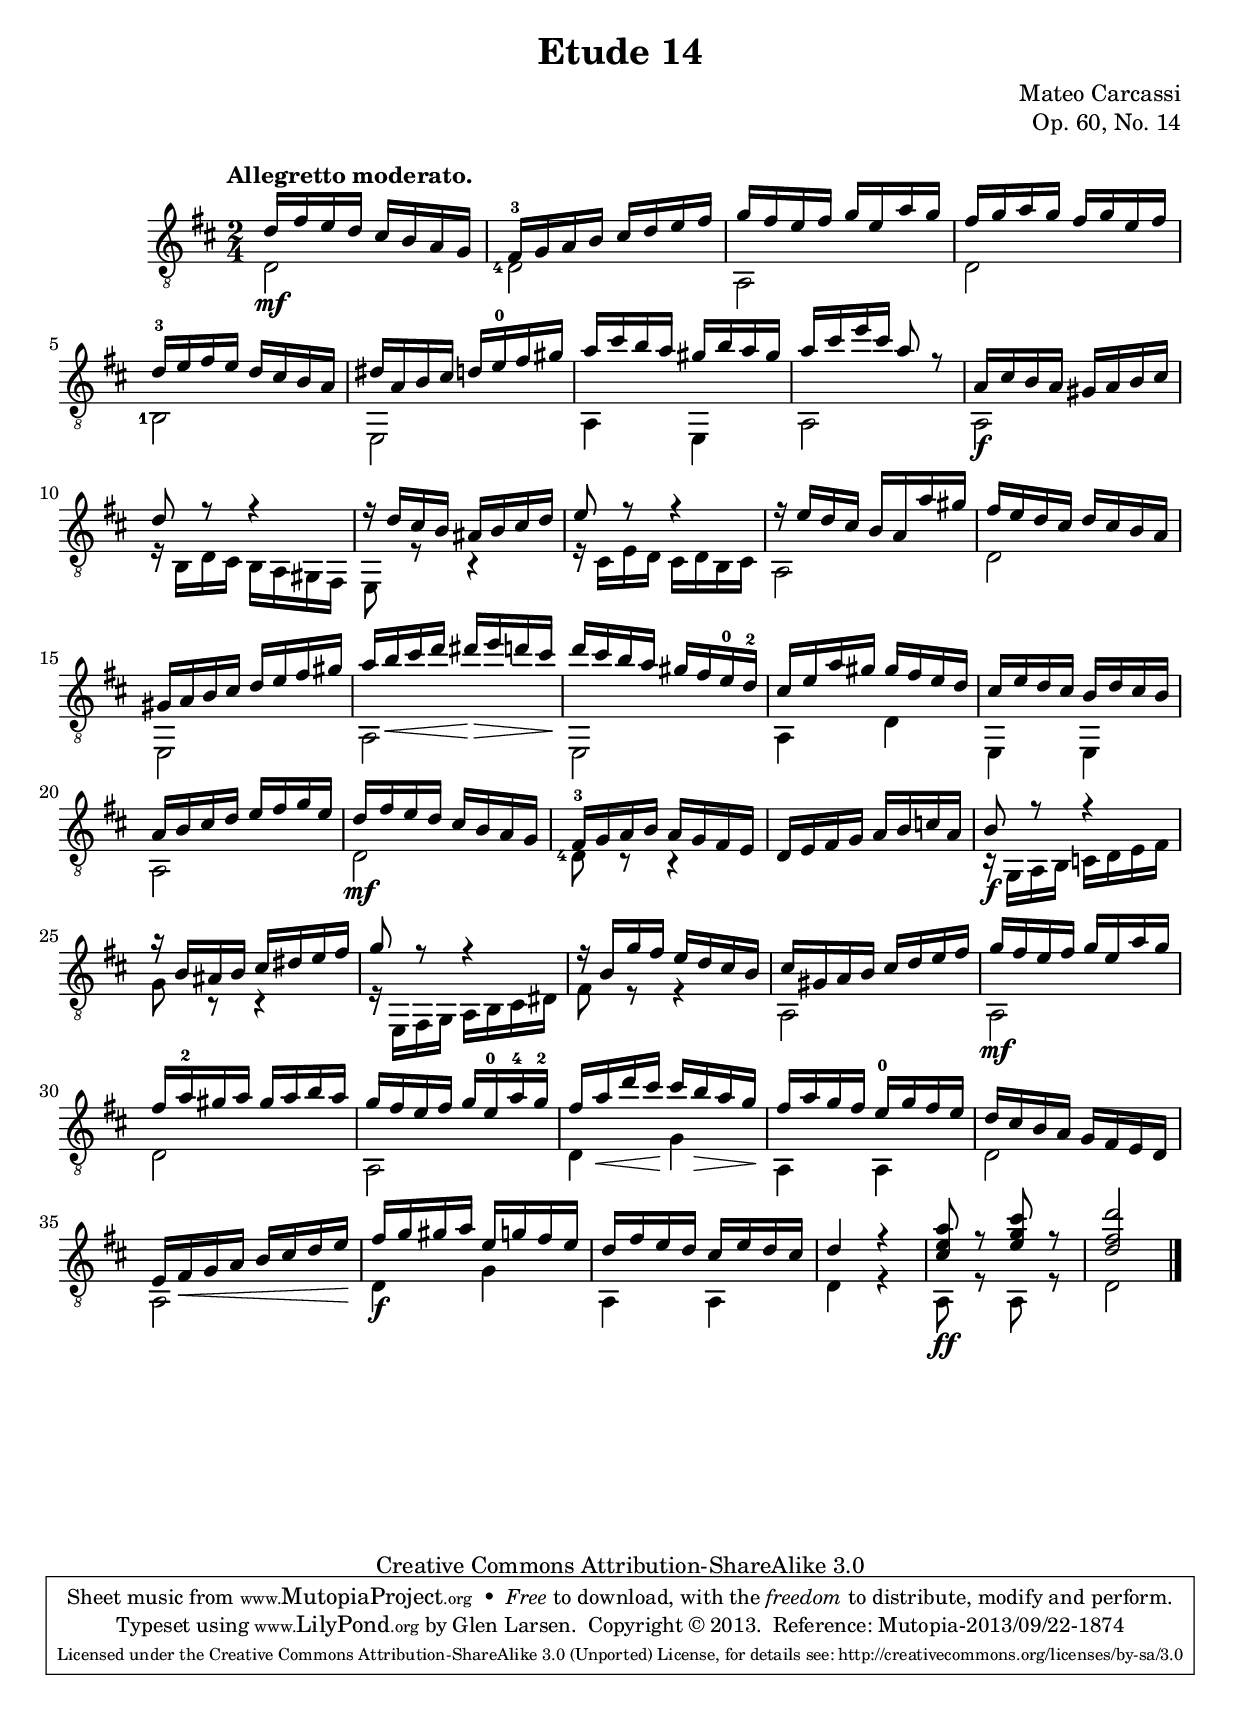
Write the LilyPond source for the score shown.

\version "2.16.1"
\header {
  title = "Etude 14"
  composer = "Mateo Carcassi"
  opus = "Op. 60, No. 14"
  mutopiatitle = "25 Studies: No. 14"
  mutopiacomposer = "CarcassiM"
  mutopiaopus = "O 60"
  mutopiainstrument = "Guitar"
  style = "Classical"
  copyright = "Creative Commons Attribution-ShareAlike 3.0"
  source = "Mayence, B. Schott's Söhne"
  % From Boije 94
  date = "1853"
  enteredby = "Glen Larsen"
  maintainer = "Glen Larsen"
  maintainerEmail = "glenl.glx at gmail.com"

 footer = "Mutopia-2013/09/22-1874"
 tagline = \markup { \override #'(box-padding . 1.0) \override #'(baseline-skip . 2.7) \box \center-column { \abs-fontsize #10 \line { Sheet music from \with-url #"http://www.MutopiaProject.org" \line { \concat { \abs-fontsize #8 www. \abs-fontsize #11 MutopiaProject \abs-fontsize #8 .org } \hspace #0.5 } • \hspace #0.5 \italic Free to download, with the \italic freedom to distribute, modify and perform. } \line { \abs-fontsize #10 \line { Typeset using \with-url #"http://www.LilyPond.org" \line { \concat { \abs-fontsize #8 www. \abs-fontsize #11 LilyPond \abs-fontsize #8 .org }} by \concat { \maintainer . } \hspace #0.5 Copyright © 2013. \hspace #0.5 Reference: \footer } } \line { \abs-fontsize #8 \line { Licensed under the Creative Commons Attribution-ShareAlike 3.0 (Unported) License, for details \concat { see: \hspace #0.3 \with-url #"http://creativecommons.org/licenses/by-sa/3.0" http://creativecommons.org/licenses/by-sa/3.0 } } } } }
}

global = {
  \time 2/4
  \key d \major
}

pf = #(make-dynamic-script "pf")
gpos = #(define-music-function (parser location text) (string?)
	 #{ \mark\markup{\teeny\italic #text } #})

\paper {
  % add space between composer/opus markup and first staff
  markup-system-spacing #'padding = #3
  % add a little space between composer and opus
  markup-markup-spacing #'padding = #1.2
  top-margin = #8
  bottom-margin = #10
}

\layout {
  \context {
    \Voice
    \override StringNumber #'stencil = ##f
  }
  \context {
    \Staff
    \override DynamicTextSpanner #'style = #'none
    \override Fingering #'staff-padding = #'()
    \override Fingering #'add-stem-support = ##t
    \mergeDifferentlyDottedOn
    \mergeDifferentlyHeadedOn
  }
}


upperVoice = \relative c' {
  \voiceOne
  \tempo "Allegretto moderato."
  d16\mf fis e d cis b a g |
  <fis-3>16 g a b cis d e fis |
  g16 fis e fis g e a g |
  fis16 g a g fis g e fis |
  <d-3>16 e fis e d cis b a |

  dis16 a b cis d <e-0> fis gis |
  a16 cis b a gis b a gis |
  a16 cis e cis a8 r |
  a,16\f cis b a gis a b cis |
  d8 r r4 |

  r16 d cis b ais b cis d |
  e8 r r4 |
  r16 e d cis b a a' gis |
  fis e d cis d cis b a |

  gis16 a b cis d e fis gis |
  a16 b\< cis d dis\> e d cis\! |
  d16 cis b a gis fis <e-0> <d-2> |
  cis16 e a gis gis fis e d |

  cis16 e d cis b d cis b |
  a16 b cis d e fis g e |
  d16\mf fis e d cis b a g |
  <fis-3>16 g a b a g fis e |

  d16 e fis g a b c a |
  b8\f r r4 |
  r16 b ais b cis dis e fis |
  g8 r r4 |

  r16 b, g' fis e d cis b |
  cis16 gis a b cis d e fis |
  g16\mf fis e fis g e a g |
  fis16 <a-2> gis a gis a b a |

  g16 fis e fis g <e-0> <a-4> <g-2> |
  fis16 a\< d cis\! cis b\> a g\! |
  fis16 a g fis <e-0> g fis e |
  d16 cis b a g fis e d |

  e16 fis\< g a b cis d e\! |
  fis16\f g gis a e g fis e |
  d16 fis e d cis e d cis |
  d4 r |
  <cis e a>8\ff r <e g cis> r |
  <d fis d'>2

  \bar "|."
}

lowerVoice = \relative c {
  \voiceTwo
  \set fingeringOrientations = #'(left)
  d2 |
  <d-4>2 |
  a2 |
  d2 |
  <b-1>2 |

  e,2 |
  a4 e4 |
  a2 |
  a2 |
  r16 b d cis b a gis fis |

  e8 r r4 |
  r16 cis' e d cis d b cis |
  a2 |
  d2 |

  e,2 |
  a2 |
  e2 |
  a4 d |

  e,4 e |
  a2 |
  d2 |
  <d-4>8 r r4 |
  s2 |
  r16 g, a b c d e fis |
  g8 r r4 |
  r16 e, fis g a b cis dis |

  fis8 r r4 |
  a,2 |
  a2 |
  d2 |

  a2 |
  d4 g |
  a,4 a |
  d2 |

  a2 |
  d4 g |
  a,4 a |
  d4 r |
  a8 r a r |
  d2
}


\score {
  <<
    \new Staff = "Guitar"
    <<
      \set Staff.midiInstrument = #"acoustic guitar (nylon)"
      \global
      \clef "treble_8"
      \context Voice = "upperVoice" \upperVoice
      \context Voice = "lowerVoice" \lowerVoice
    >>
%{
    \new TabStaff = "Guitar tabs"
    <<
      \clef "moderntab"
      \global
      \context TabVoice = "upperVoice" \upperVoice
      \context TabVoice = "lowerVoice" \lowerVoice
    >>
%}
  >>
  \layout { }
  \midi {
    \tempo 4 = 100
  }
}
